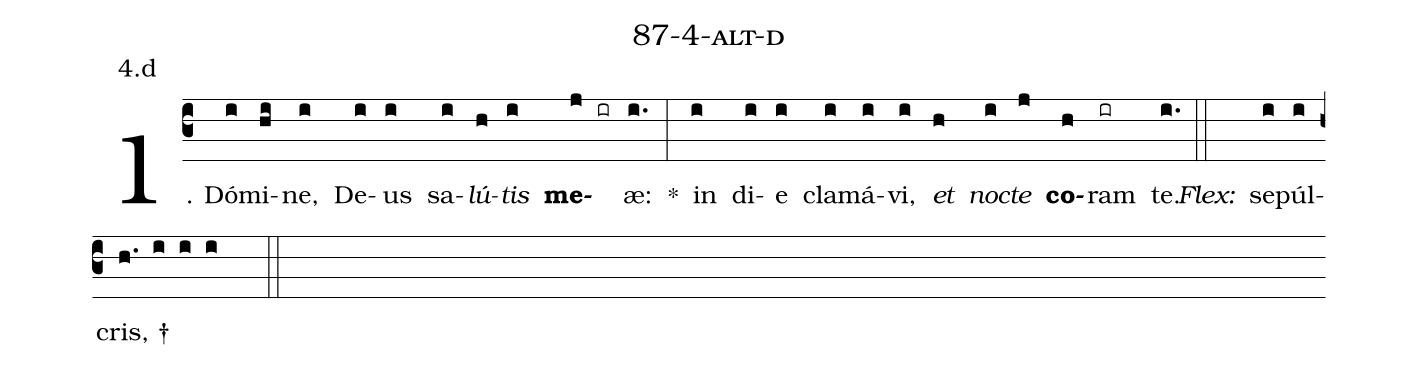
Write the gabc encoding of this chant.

name: 87-4-alt-d;
annotation: 4.d;
%%
(c3)1. Dó(i)mi(hi)ne,(i) De(i)us(i) sa(i)<i>lú</i>(h)<i>tis</i>(i) <b>me</b>(j ir)æ:(i.) *(:) in(i) di(i)e(i) cla(i)má(i)vi,(i) <i>et</i>(h) <i>noc</i>(i)<i>te</i>(j) <b>co</b>(h)ram(ir) te.(i.) (::)
<i>Flex:</i>()  se(i)púl(i)cris, †(h. i i i  ::)
